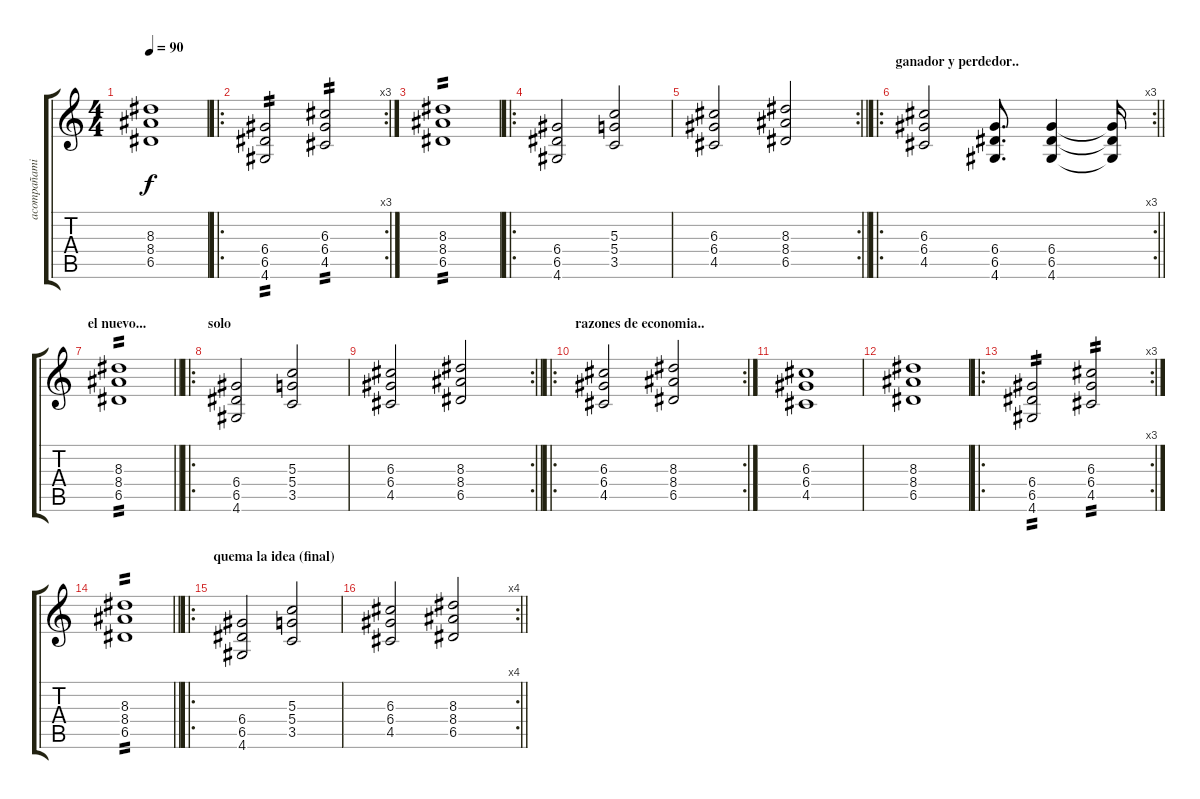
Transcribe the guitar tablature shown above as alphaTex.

\track ("acompañamiento" "acompañami") {instrument overdrivenguitar}
\staff {score tabs}
\tuning (E4 B3 G3 D3 A2 E2) {hide}
\ts (4 4)
\tempo 90
\clef g2
\ks c
(8.3 8.4 6.5).1{dy f} |
\ro
\rc 3
(6.4 6.5 4.6).2{tp 2} (6.3 6.4 4.5).2{tp 2} |
(8.3 8.4 6.5).1{tp 2} |
\ro
(6.4 6.5 4.6).2 (5.3 5.4 3.5).2 |
\rc 2
\barLineRight lightlight
(6.3 6.4 4.5).2 (8.3 8.4 6.5).2 |
\ro
\rc 3
\section ("" "ganador y perdedor..")
\barLineRight lightlight
(6.3 6.4 4.5).2 (6.4 6.5 4.6).8{d} (6.4 6.5 4.6).4 (6.4{t} 6.5{t} 4.6{t}).16 |
\section ("" "el nuevo...")
\barLineRight lightlight
(8.3 8.4 6.5).1{tp 2} |
\ro
\section ("" "solo")
(6.4 6.5 4.6).2 (5.3 5.4 3.5).2 |
\rc 2
\barLineRight lightlight
(6.3 6.4 4.5).2 (8.3 8.4 6.5).2 |
\ro
\rc 2
\section ("" "razones de economia..")
(6.3 6.4 4.5).2{txt ""} (8.3 8.4 6.5).2 |
(6.3 6.4 4.5).1 |
(8.3 8.4 6.5).1 |
\ro
\rc 3
(6.4 6.5 4.6).2{tp 2} (6.3 6.4 4.5).2{tp 2} |
\barLineRight lightlight
(8.3 8.4 6.5).1{tp 2} |
\ro
\section ("" "quema la idea (final)")
(6.4 6.5 4.6).2{txt ""} (5.3 5.4 3.5).2 |
\rc 4
\barLineRight lightlight
(6.3 6.4 4.5).2 (8.3 8.4 6.5).2
